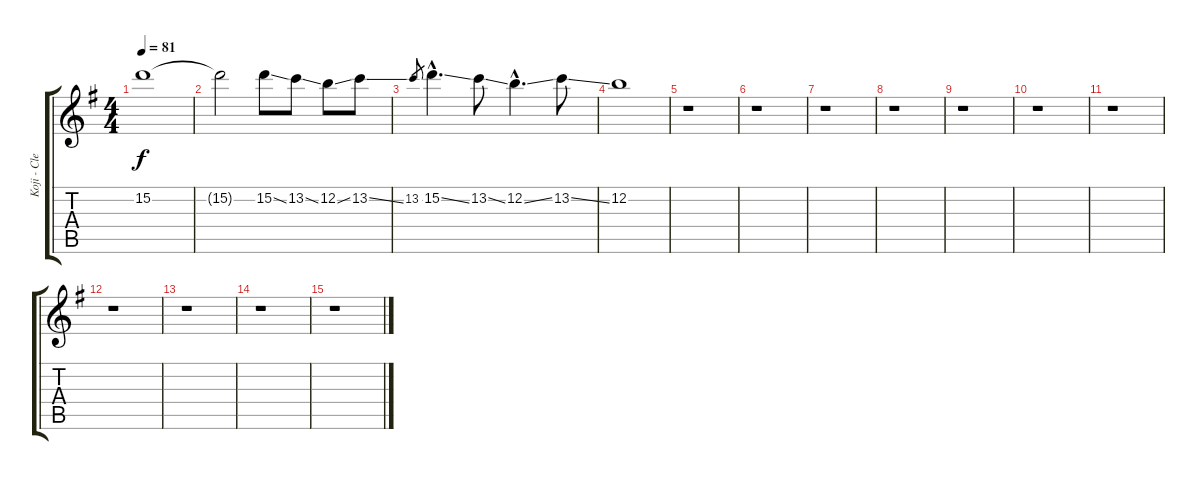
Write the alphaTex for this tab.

\track ("Koji - Clean Guitar/Solo" "Koji - Cle") {instrument electricguitarclean}
\staff {score tabs}
\tuning (E4 B3 G3 D3 A2 E2) {hide}
\ts (4 4)
\tempo 81
\clef g2
\ks g
15.2.1{dy f} |
15.2{t}.2 15.2{ss}.8 13.2{ss}.8 12.2{ss}.8 13.2{ss}.8 |
13.2.8{gr} 15.2{ss hac}.4{d} 13.2{ss}.8 12.2{ss hac}.4{d} 13.2{ss}.8 |
12.2.1 |
r.1 |
r.1 |
r.1 |
r.1 |
r.1 |
r.1 |
r.1 |
r.1 |
r.1 |
r.1 |
r.1
